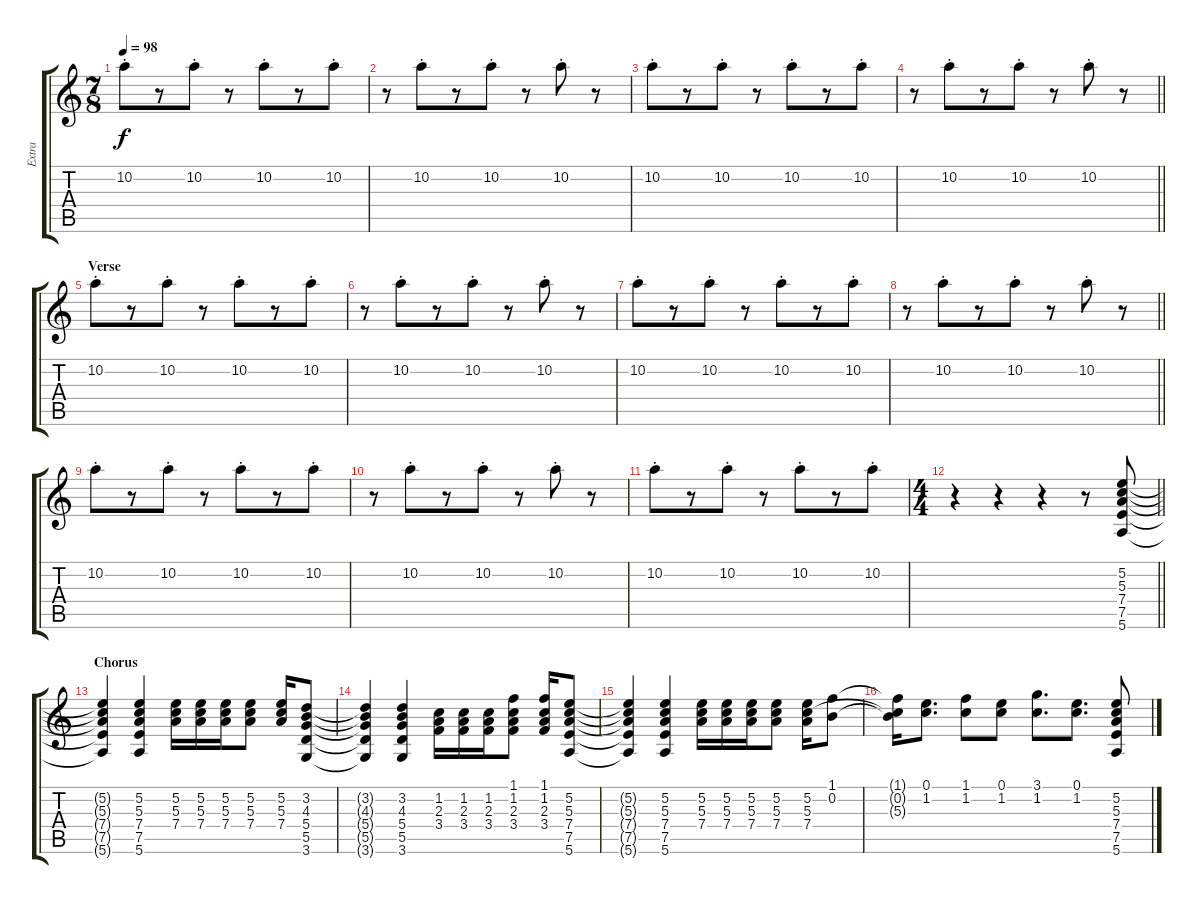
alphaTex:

\track ("Extra" "Extra") {instrument distortionguitar}
\staff {score tabs}
\tuning (E4 B3 G3 D3 A2 E2) {hide}
\ts (7 8)
\tempo 98
\clef g2
\ks c
10.2{st}.8{dy f volume 8} r.8 10.2{st}.8 r.8 10.2{st}.8 r.8 10.2{st}.8 |
r.8 10.2{st}.8 r.8 10.2{st}.8 r.8 10.2{st}.8 r.8 |
10.2{st}.8 r.8 10.2{st}.8 r.8 10.2{st}.8 r.8 10.2{st}.8 |
\barLineRight lightlight
r.8 10.2{st}.8 r.8 10.2{st}.8 r.8 10.2{st}.8 r.8 |
\section ("" "Verse")
10.2{st}.8{volume 8} r.8 10.2{st}.8 r.8 10.2{st}.8 r.8 10.2{st}.8 |
r.8 10.2{st}.8 r.8 10.2{st}.8 r.8 10.2{st}.8 r.8 |
10.2{st}.8 r.8 10.2{st}.8 r.8 10.2{st}.8 r.8 10.2{st}.8 |
\barLineRight lightlight
r.8 10.2{st}.8 r.8 10.2{st}.8 r.8 10.2{st}.8 r.8 |
10.2{st}.8{volume 8} r.8 10.2{st}.8 r.8 10.2{st}.8 r.8 10.2{st}.8 |
r.8 10.2{st}.8 r.8 10.2{st}.8 r.8 10.2{st}.8 r.8 |
10.2{st}.8 r.8 10.2{st}.8 r.8 10.2{st}.8 r.8 10.2{st}.8 |
\ts (4 4)
\barLineRight lightlight
r.4 r.4 r.4 r.8 (5.2 5.3 7.4 7.5 5.6).8{instrument acousticguitarsteel} |
\section ("" "Chorus")
(5.2{t} 5.3{t} 7.4{t} 7.5{t} 5.6{t}).4{volume 9 instrument acousticguitarsteel} (5.2 5.3 7.4 7.5 5.6).4 (5.2 5.3 7.4).16 (5.2 5.3 7.4).16 (5.2 5.3 7.4).16 (5.2 5.3 7.4).8 (5.2 5.3 7.4).16 (3.2 4.3 5.4 5.5 3.6).8 |
(3.2{t} 4.3{t} 5.4{t} 5.5{t} 3.6{t}).4 (3.2 4.3 5.4 5.5 3.6).4 (1.2 2.3 3.4).16 (1.2 2.3 3.4).16 (1.2 2.3 3.4).16 (1.1 1.2 2.3 3.4).8 (1.1 1.2 2.3 3.4).16 (5.2 5.3 7.4 7.5 5.6).8 |
(5.2{t} 5.3{t} 7.4{t} 7.5{t} 5.6{t}).4 (5.2 5.3 7.4 7.5 5.6).4 (5.2 5.3 7.4).16 (5.2 5.3 7.4).16 (5.2 5.3 7.4).16 (5.2 5.3 7.4).8 (5.2 5.3 7.4).16 (1.1 0.2).8 |
(1.1{t} 0.2{t} 5.3{t}).16 (0.1 1.2).8{d} (1.1 1.2).8 (0.1 1.2).8 (3.1 1.2).8{d} (0.1 1.2).8{d} (5.2 5.3 7.4 7.5 5.6).8
